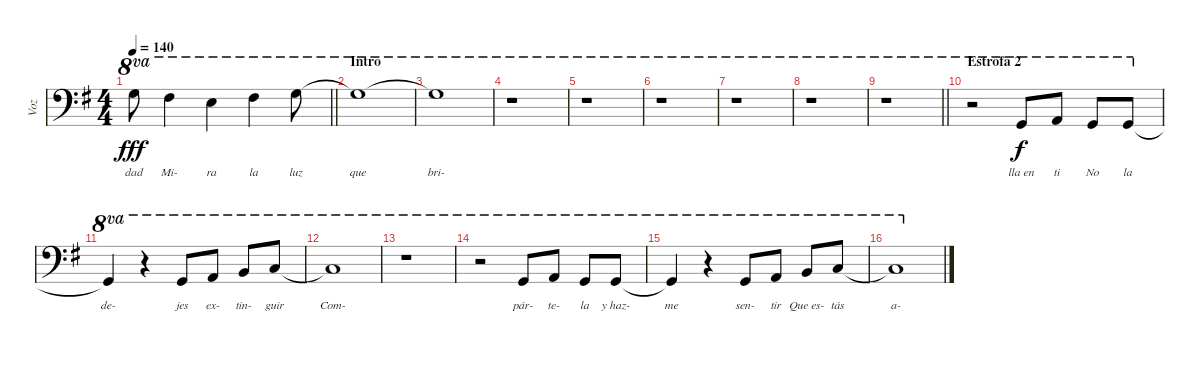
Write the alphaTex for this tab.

\track ("Voz" "Voz") {instrument contrabass}
\staff {score}
\tuning (G2 D2 A1 E1) {hide}
\ts (4 4)
\tempo 140
\clef f4
\barLineRight lightlight
\ks g
12.1{t}.8{ot 8va lyrics (0 "") lyrics (1 "dad") lyrics (2 "") lyrics (3 "") lyrics (4 "") dy fff} 11.1.4{ot 8va lyrics (0 "") lyrics (1 "Mi-") lyrics (2 "") lyrics (3 "") lyrics (4 "")} 9.1.4{ot 8va lyrics (0 "") lyrics (1 "ra") lyrics (2 "") lyrics (3 "") lyrics (4 "")} 11.1.4{ot 8va lyrics (0 "") lyrics (1 "la") lyrics (2 "") lyrics (3 "") lyrics (4 "")} 12.1.8{ot 8va lyrics (0 "") lyrics (1 "luz") lyrics (2 "") lyrics (3 "") lyrics (4 "")} |
\section ("" "Intro")
12.1{t}.1{ot 8va lyrics (0 "") lyrics (1 "que") lyrics (2 "") lyrics (3 "") lyrics (4 "")} |
12.1{t}.1{ot 8va lyrics (0 "") lyrics (1 "bri-") lyrics (2 "") lyrics (3 "") lyrics (4 "")} |
r.1{ot 8va} |
r.1{ot 8va} |
r.1{ot 8va} |
r.1{ot 8va} |
r.1{ot 8va} |
\barLineRight lightlight
r.1{ot 8va} |
\section ("" "Estrofa 2")
r.2{ot 8va} 0.1.8{ot 8va lyrics (0 "") lyrics (1 "lla en") lyrics (2 "") lyrics (3 "") lyrics (4 "") dy f} 2.1.8{ot 8va lyrics (0 "") lyrics (1 "ti") lyrics (2 "") lyrics (3 "") lyrics (4 "")} 0.1.8{ot 8va lyrics (0 "") lyrics (1 "No") lyrics (2 "") lyrics (3 "") lyrics (4 "")} 0.1.8{ot 8va lyrics (0 "") lyrics (1 "la") lyrics (2 "") lyrics (3 "") lyrics (4 "")} |
0.1{t}.4{ot 8va lyrics (0 "") lyrics (1 "de-") lyrics (2 "") lyrics (3 "") lyrics (4 "")} r.4{ot 8va} 0.1.8{ot 8va lyrics (0 "") lyrics (1 "jes") lyrics (2 "") lyrics (3 "") lyrics (4 "")} 2.1.8{ot 8va lyrics (0 "") lyrics (1 "ex-") lyrics (2 "") lyrics (3 "") lyrics (4 "")} 4.1.8{ot 8va lyrics (0 "") lyrics (1 "tin-") lyrics (2 "") lyrics (3 "") lyrics (4 "")} 5.1.8{ot 8va lyrics (0 "") lyrics (1 "guir") lyrics (2 "") lyrics (3 "") lyrics (4 "")} |
5.1{t}.1{ot 8va lyrics (0 "") lyrics (1 "Com-") lyrics (2 "") lyrics (3 "") lyrics (4 "")} |
r.1{ot 8va} |
r.2{ot 8va} 0.1.8{ot 8va lyrics (0 "") lyrics (1 "pár-") lyrics (2 "") lyrics (3 "") lyrics (4 "")} 2.1.8{ot 8va lyrics (0 "") lyrics (1 "te-") lyrics (2 "") lyrics (3 "") lyrics (4 "")} 0.1.8{ot 8va lyrics (0 "") lyrics (1 "la") lyrics (2 "") lyrics (3 "") lyrics (4 "")} 0.1.8{ot 8va lyrics (0 "") lyrics (1 "y haz-") lyrics (2 "") lyrics (3 "") lyrics (4 "")} |
0.1{t}.4{ot 8va lyrics (0 "") lyrics (1 "me") lyrics (2 "") lyrics (3 "") lyrics (4 "")} r.4{ot 8va} 0.1.8{ot 8va lyrics (0 "") lyrics (1 "sen-") lyrics (2 "") lyrics (3 "") lyrics (4 "")} 2.1.8{ot 8va lyrics (0 "") lyrics (1 "tir") lyrics (2 "") lyrics (3 "") lyrics (4 "")} 4.1.8{ot 8va lyrics (0 "") lyrics (1 "Que es-") lyrics (2 "") lyrics (3 "") lyrics (4 "")} 5.1.8{ot 8va lyrics (0 "") lyrics (1 "tás") lyrics (2 "") lyrics (3 "") lyrics (4 "")} |
5.1{t}.1{ot 8va lyrics (0 "") lyrics (1 "a-") lyrics (2 "") lyrics (3 "") lyrics (4 "")}
